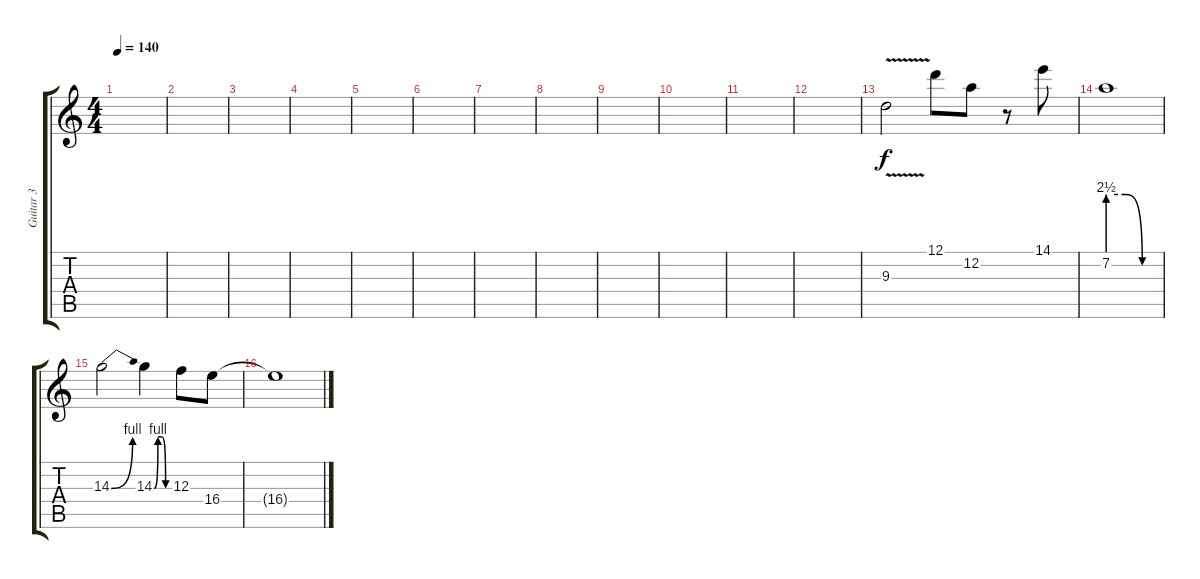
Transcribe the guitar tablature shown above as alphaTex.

\track ("Guitar 3" "Guitar 3") {instrument distortionguitar}
\staff {score tabs}
\tuning (D4 A3 F3 C3 G2 D2) {hide}
\ts (4 4)
\tempo 140
\clef g2
\ks c
|
|
|
|
|
|
|
|
|
|
|
|
9.3{v}.2{volume 16} 12.1.8 12.2.8 r.8 14.1.8 |
7.2{be (custom 0 10 20 10 40 0 60 0)}.1 |
14.3{be (bend 0 0 60 4)}.2 14.3{be (custom 0 0 15 4 30 4 45 0 60 0)}.4 12.3.8 16.4.8 |
16.4{t}.1
